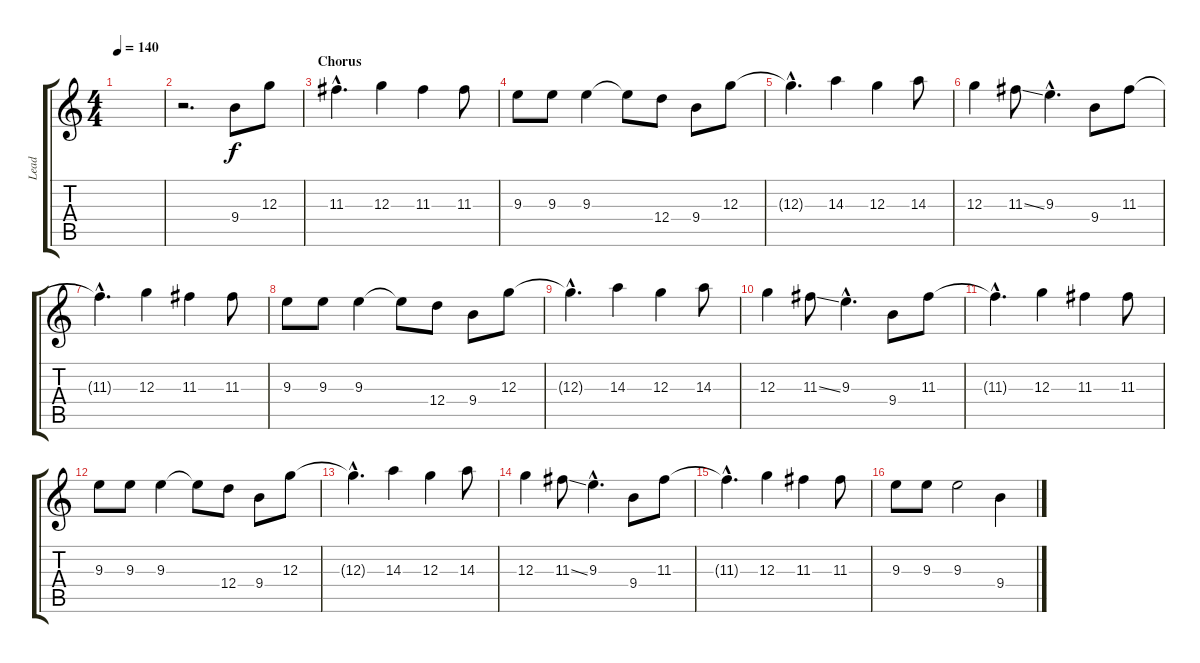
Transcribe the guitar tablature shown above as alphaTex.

\track ("Lead" "Lead") {instrument distortionguitar}
\staff {score tabs}
\tuning (E4 B3 G3 D3 A2 E2) {hide}
\ts (4 4)
\tempo 140
\clef g2
\ks c
|
r.2{d} 9.4.8 12.3.8 |
\section ("" "Chorus")
11.3{hac}.4{d} 12.3.4 11.3.4 11.3.8 |
9.3.8 9.3.8 9.3.4 9.3{t}.8 12.4.8 9.4.8 12.3.8 |
12.3{hac t}.4{d} 14.3.4 12.3.4 14.3.8 |
12.3.4 11.3{ss}.8 9.3{hac}.4{d} 9.4.8 11.3.8 |
11.3{hac t}.4{d} 12.3.4 11.3.4 11.3.8 |
9.3.8 9.3.8 9.3.4 9.3{t}.8 12.4.8 9.4.8 12.3.8 |
12.3{hac t}.4{d} 14.3.4 12.3.4 14.3.8 |
12.3.4 11.3{ss}.8 9.3{hac}.4{d} 9.4.8 11.3.8 |
11.3{hac t}.4{d} 12.3.4 11.3.4 11.3.8 |
9.3.8 9.3.8 9.3.4 9.3{t}.8 12.4.8 9.4.8 12.3.8 |
12.3{hac t}.4{d} 14.3.4 12.3.4 14.3.8 |
12.3.4 11.3{ss}.8 9.3{hac}.4{d} 9.4.8 11.3.8 |
11.3{hac t}.4{d} 12.3.4 11.3.4 11.3.8 |
9.3.8 9.3.8 9.3.2 9.4.4
